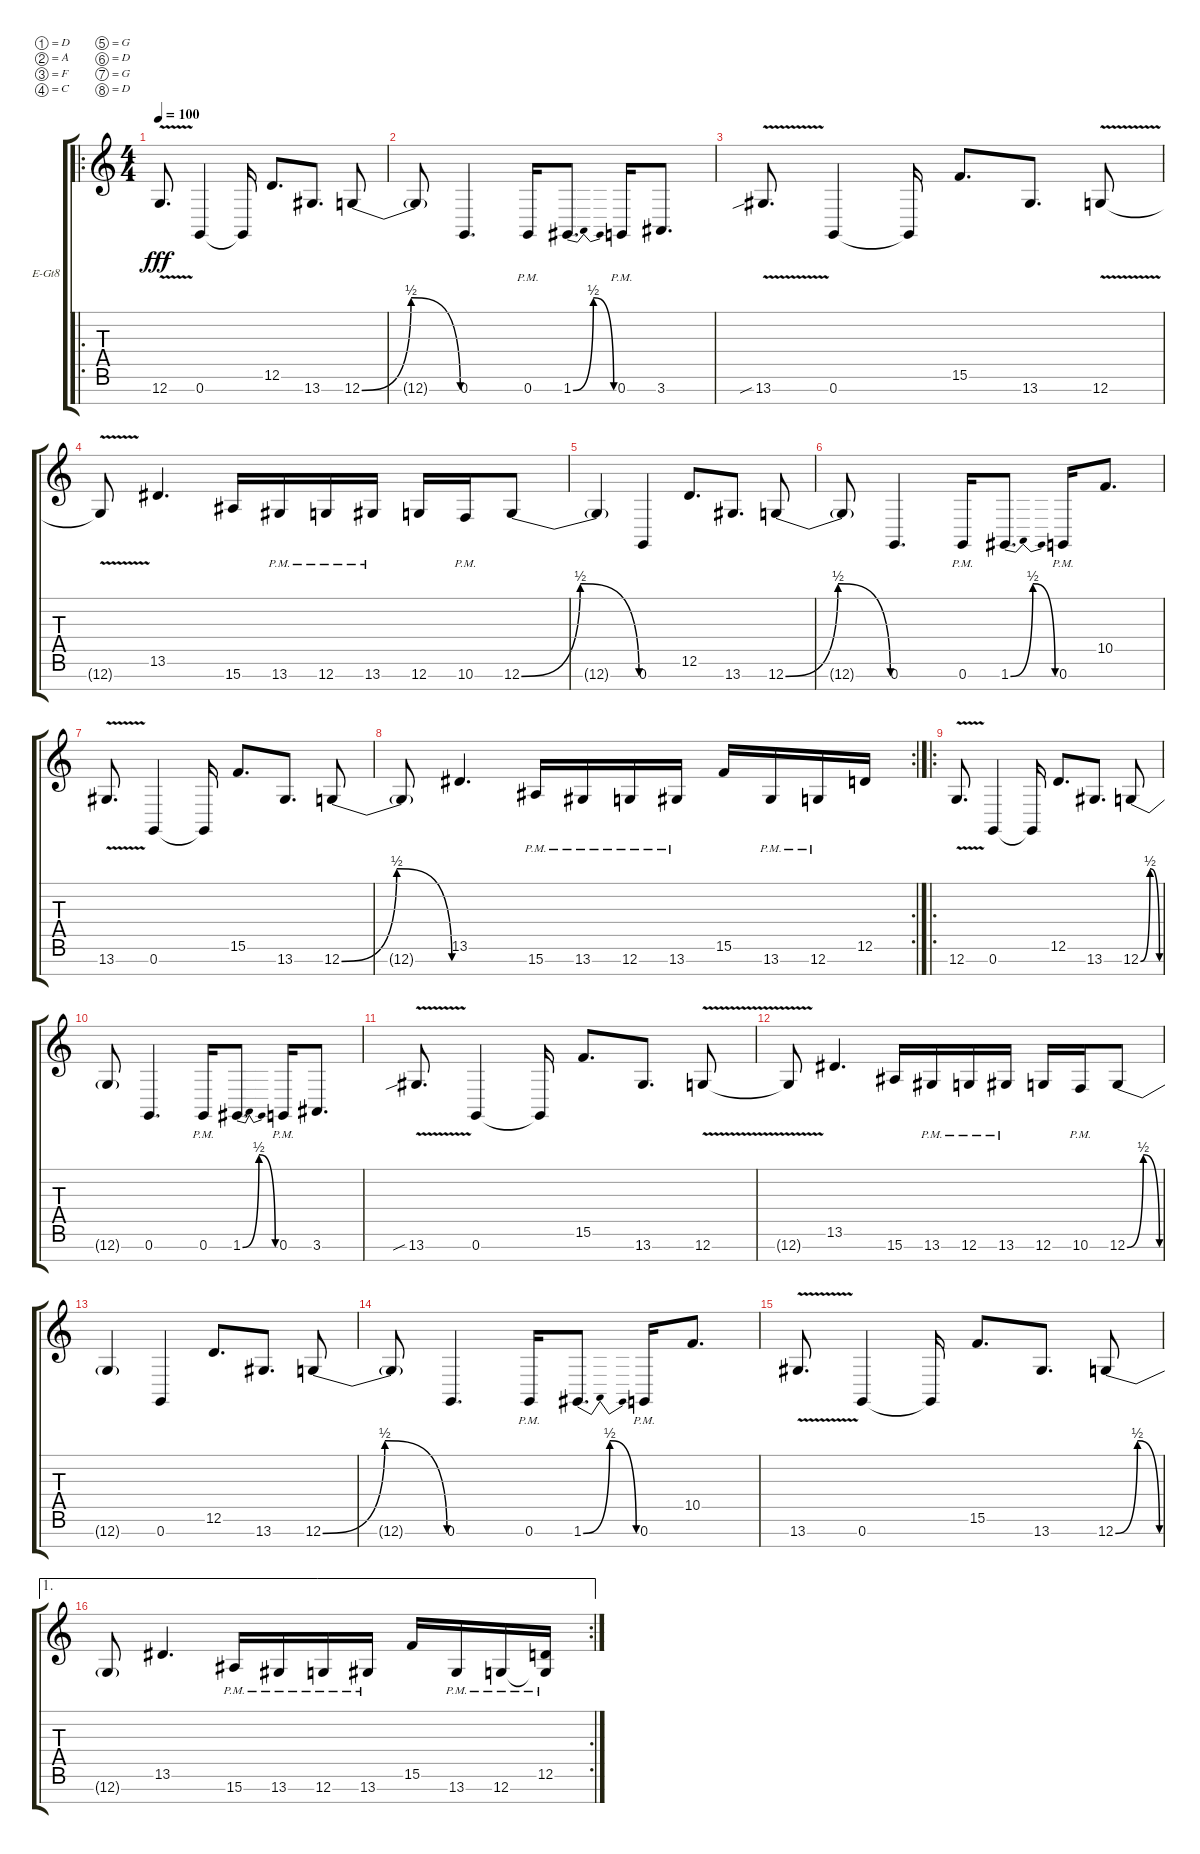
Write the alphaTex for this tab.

\bracketExtendMode groupsimilarinstruments
\firstSystemTrackNameOrientation horizontal
\otherSystemsTrackNameOrientation horizontal
\track ("Jae" "E-Gt8") {instrument distortionguitar}
\staff {score tabs}
\tuning (D4 A3 F3 C3 G2 D2 G1 D1)
\ro
\ts (4 4)
\tempo 100
\clef g2
\ks c
12.7{v}.8{d dy fff} 0.7.4 0.7{t}.16 12.6.8{d} 13.7.8{d} 12.7{be (bendrelease 0 0 11.4 2 20.4 2 30 0)}.8 |
12.7{t}.8 0.7.4{d} 0.7{pm}.16 1.7{be (bendrelease 0 0 10.2 2 20.4 2 30 0)}.8{d} 0.7{pm}.16 3.7.8{d} |
13.7{v sib}.8{d} 0.7.4 0.7{t}.16 15.6.8{d} 13.7.8{d} 12.7{v}.8 |
12.7{v t}.8 13.6.4{d} 15.7.16 13.7{pm}.16 12.7{pm}.16 13.7{pm}.16 12.7.16 10.7{pm}.16 12.7{be (bendrelease 0 0 10.2 2 20.4 2 30 0)}.8 |
12.7{t}.4 0.7.4 12.6.8{d} 13.7.8{d} 12.7{be (bendrelease 0 0 11.4 2 20.4 2 30 0)}.8 |
12.7{t}.8 0.7.4{d} 0.7{pm}.16 1.7{be (bendrelease 0 0 10.2 2 20.4 2 30 0)}.8{d} 0.7{pm}.16 10.5.8{d} |
13.7{v}.8{d} 0.7.4 0.7{t}.16 15.6.8{d} 13.7.8{d} 12.7{be (bendrelease 0 0 10.2 2 20.4 2 30 0)}.8 |
\rc 2
12.7{t}.8 13.6.4{d} 15.7{pm}.16 13.7{pm}.16 12.7{pm}.16 13.7{pm}.16 15.6.16 13.7{pm}.16 12.7{pm}.16 12.6.16 |
\ro
12.7{v}.8{d} 0.7.4 0.7{t}.16 12.6.8{d} 13.7.8{d} 12.7{be (bendrelease 0 0 11.4 2 20.4 2 30 0)}.8 |
12.7{t}.8 0.7.4{d} 0.7{pm}.16 1.7{be (bendrelease 0 0 10.2 2 20.4 2 30 0)}.8{d} 0.7{pm}.16 3.7.8{d} |
13.7{v sib}.8{d} 0.7.4 0.7{t}.16 15.6.8{d} 13.7.8{d} 12.7{v}.8 |
12.7{v t}.8 13.6.4{d} 15.7.16 13.7{pm}.16 12.7{pm}.16 13.7{pm}.16 12.7.16 10.7{pm}.16 12.7{be (bendrelease 0 0 10.2 2 20.4 2 30 0)}.8 |
12.7{t}.4 0.7.4 12.6.8{d} 13.7.8{d} 12.7{be (bendrelease 0 0 11.4 2 20.4 2 30 0)}.8 |
12.7{t}.8 0.7.4{d} 0.7{pm}.16 1.7{be (bendrelease 0 0 10.2 2 20.4 2 30 0)}.8{d} 0.7{pm}.16 10.5.8{d} |
13.7{v}.8{d} 0.7.4 0.7{t}.16 15.6.8{d} 13.7.8{d} 12.7{be (bendrelease 0 0 10.2 2 20.4 2 30 0)}.8 |
\ae 1
\rc 2
12.7{t}.8 13.6.4{d} 15.7{pm}.16 13.7{pm}.16 12.7{pm}.16 13.7{pm}.16 15.6.16 13.7{pm}.16 12.7{pm}.16 (12.6 12.7{pm t}).16
